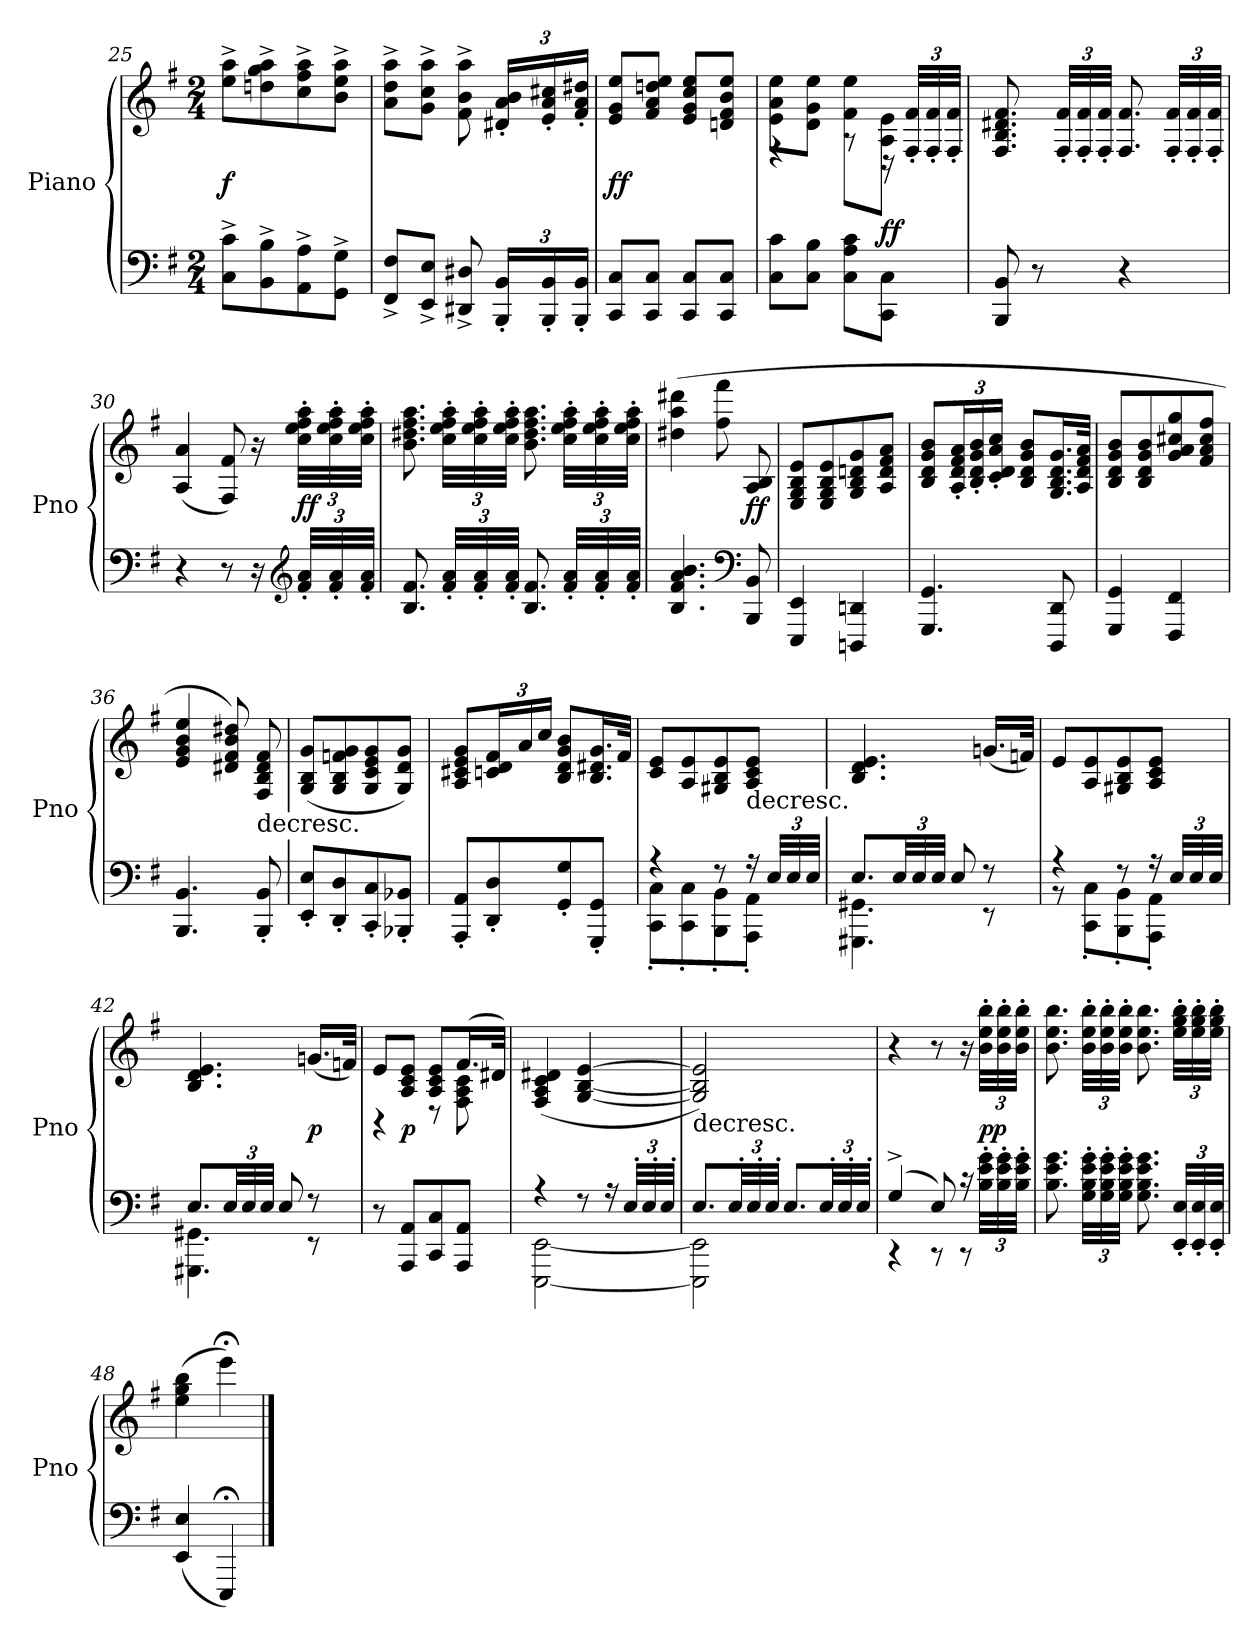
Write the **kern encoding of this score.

**kern	**kern	**dynam
*part1	*part1	*part1
*staff2	*staff1	*staff1/2
*I"Piano	*	*
*I'Pno	*	*
*clefF4	*clefG2	*
*k[f#]	*k[f#]	*
*e:	*e:	*
*M2/4	*M2/4	*
=25	=25	=25
8C^\ 8c^\L	8ee^\ 8aa^\L	f
8BB^\ 8B^\	8ddn^\ 8gg^\ 8aa^\	.
8AA^\ 8A^\	8cc^\ 8ff#^\ 8aa^\	.
8GG^\ 8G^\J	8b^\ 8ee^\ 8aa^\J	.
=26	=26	=26
8FF#^/ 8F#^/L	8a^\ 8dd^\ 8aa^\L	.
8EE^/ 8E^/J	8g^\ 8cc^\ 8aa^\J	.
8DD#X^/ 8D#X^/	8f#^\ 8b^\ 8aa^\	.
24BBB'/ 24BB'/LL	24d#X'/ 24a'/ 24b'/LL	.
24BBB'/ 24BB'/	24e'/ 24a'/ 24cc#X'/	.
24BBB'/ 24BB'/JJ	24f#'/ 24a'/ 24dd#X'/JJ	.
=27	=27	=27
8CC/ 8C/L	8e/ 8g/ 8ee/L	ff
8CC/ 8C/J	8f#/ 8a/ 8ddn/ 8ee/J	.
8CC/ 8C/L	8e/ 8g/ 8cc/ 8ee/L	.
8CC/ 8C/J	8dn/ 8f#/ 8b/ 8ee/J	.
=28	=28	=28
*	*^	*
8C\ 8c\L	8e\ 8a\ 8ee\L	4r	.
8C\ 8B\J	8d\ 8g\ 8ee\J	.	.
8C\ 8A\ 8c\L	8f#\ 8ee\L	8r	.
8CC\ 8C\J	8A\ 8e\J	16r	ff
.	.	48F#'/ 48f#'/LLL	.
.	.	48F#'/ 48f#'/	.
.	.	48F#'/ 48f#'/JJJ	.
*	*v	*v	*
=29	=29	=29
8BBB/ 8BB/	8.F#/ 8.B/ 8.d#X/ 8.f#/	.
8r	.	.
.	48F#'/ 48f#'/LLL	.
.	48F#'/ 48f#'/	.
.	48F#'/ 48f#'/JJJ	.
4r	8.F#/ 8.f#/	.
.	48F#'/ 48f#'/LLL	.
.	48F#'/ 48f#'/	.
.	48F#'/ 48f#'/JJJ	.
=30	=30	=30
4r	(4A/ 4a/	.
8r	8F#/ 8f#/)	.
16r	16r	.
*clefG2	*	*
48f#'/ 48a'/LLL	48cc'\ 48ee'\ 48ff#'\ 48aa'\LLL	ff
48f#'/ 48a'/	48cc'\ 48ee'\ 48ff#'\ 48aa'\	.
48f#'/ 48a'/JJJ	48cc'\ 48ee'\ 48ff#'\ 48aa'\JJJ	.
=31	=31	=31
8.B/ 8.f#/	8.b\ 8.dd#X\ 8.ff#\ 8.aa\	.
48f#'/ 48a'/LLL	48cc'\ 48ee'\ 48ff#'\ 48aa'\LLL	.
48f#'/ 48a'/	48cc'\ 48ee'\ 48ff#'\ 48aa'\	.
48f#'/ 48a'/JJJ	48cc'\ 48ee'\ 48ff#'\ 48aa'\JJJ	.
8.B/ 8.f#/	8.b\ 8.dd#\ 8.ff#\ 8.aa\	.
48f#'/ 48a'/LLL	48cc'\ 48ee'\ 48ff#'\ 48aa'\LLL	.
48f#'/ 48a'/	48cc'\ 48ee'\ 48ff#'\ 48aa'\	.
48f#'/ 48a'/JJJ	48cc'\ 48ee'\ 48ff#'\ 48aa'\JJJ	.
=32	=32	=32
4.B/ 4.f#/ 4.a/ 4.b/	(4dd#X\ 4aa\ 4ddd#X\	.
.	8ff#\ 8fff#\	.
*clefF4	*	*
8BBB/ 8BB/	8A/ 8B/	ff
=33	=33	=33
4EEE/ 4EE/	8E/ 8G/ 8B/ 8e/L	.
.	8E/ 8G/ 8B/ 8e/	.
4DDDn/ 4DDn/	8G/ 8B/ 8dn/ 8g/	.
.	8A/ 8d/ 8f#/ 8a/J	.
=34	=34	=34
4.GGG/ 4.GG/	8B/ 8d/ 8g/ 8b/L	.
.	24A'/ 24d'/ 24f#'/ 24a'/L	.
.	24B'/ 24d'/ 24g'/ 24b'/	.
.	24c'/ 24d'/ 24a'/ 24cc'/JJ	.
.	8B/ 8d/ 8g/ 8b/L	.
8DDD/ 8DD/	16.G/ 16.B/ 16.d/ 16.g/L	.
.	32A/ 32d/ 32f#/ 32a/JJk	.
=35	=35	=35
4GGG/ 4GG/	8B/ 8d/ 8g/ 8b/L	.
.	8B/ 8d/ 8g/ 8b/	.
4FFF#/ 4FF#/	8g/ 8a/ 8cc#X/ 8gg/	.
.	8f#/ 8a/ 8cc#/ 8ff#/J	.
=36	=36	=36
4.BBB/ 4.BB/	4e/ 4g/ 4b/ 4ee/	.
.	8d#X/ 8f#/ 8b/ 8dd#X/)	.
!	!LO:TX:c:t=decresc.	!
8BBB'/ 8BB'/	8F#/ 8B/ 8d#/ 8f#/	.
=37	=37	=37
8EE'/ 8E'/L	(8G/ 8B/ 8g/L	.
8DD'/ 8D'/	8G/ 8B/ 8fn/ 8g/	.
8CC'/ 8C'/	8G/ 8c/ 8e/ 8g/	.
8BBB-X'/ 8BB-X'/J	8G/ 8d/ 8g/J)	.
=38	=38	=38
8AAA'/ 8AA'/L	8A/ 8c#X/ 8e/ 8g/L	.
8DD'/ 8D'/	24cn/ 24d/ 24f#/L	.
.	24a/	.
.	24cc/JJ	.
8GG'/ 8G'/	8B/ 8d/ 8g/ 8b/L	.
8GGG'/ 8GG'/J	16.B/ 16.d#X/ 16.g/L	.
.	32f#/JJk	.
=39	=39	=39
*^	*	*
4r	8CC'\ 8C'\L	8c/ 8e/L	.
.	8CC'\ 8C'\	8A/ 8e/	.
8r	8BBB'\ 8BB'\	8G#X/ 8B/ 8e/	.
!	!	!LO:TX:c:t=decresc.	!
16r	8AAA'\ 8AA'\J	8A/ 8c/ 8e/J	.
48E/LLL	.	.	.
48E/	.	.	.
48E/JJJ	.	.	.
=40	=40	=40	=40
8.E/L	4.GGG#X\ 4.GG#X\	4.B/ 4.d/ 4.e/	.
48E/LL	.	.	.
48E/	.	.	.
48E/JJJ	.	.	.
8E/	.	.	.
8r	8r	(16.gn/LL	.
.	.	32fn/JJk)	.
=41	=41	=41	=41
4r	8r	8e/L	.
.	8CC'\ 8C'\L	8A/ 8e/	.
8r	8BBB'\ 8BB'\	8G#X/ 8B/ 8e/	.
16r	8AAA'\ 8AA'\J	8A/ 8c/ 8e/J	.
48E/LLL	.	.	.
48E/	.	.	.
48E/JJJ	.	.	.
=42	=42	=42	=42
8.E/L	4.GGG#X\ 4.GG#X\	4.B/ 4.d/ 4.e/	.
48E/LL	.	.	.
48E/	.	.	.
48E/JJJ	.	.	.
8E/	.	.	.
8r	8r	(16.gn/LL	p
.	.	32fn/JJk)	.
*v	*v	*	*
=43	=43	=43
*	*^	*
8r	8e/L	4r	.
8AAA/ 8AA/L	8A/ 8c/ 8e/J	.	p
8CC/ 8C/	8A/ 8c/ 8e/L	8r	.
8AAA/ 8AA/J	(16.f#/L	8F#\ 8A\ 8c\	.
.	32d#X/JJk)	.	.
*	*v	*v	*
=44	=44	=44
*^	*	*
4r	[2EEE\ [2EE\	(4F#/ 4A/ 4c/ 4d#X/	.
8r	.	[4G/ [4B/ [4e/	.
16r	.	.	.
48E'/LLL	.	.	.
48E'/	.	.	.
48E'/JJJ	.	.	.
=45	=45	=45	=45
!	!	!LO:TX:c:t=decresc.	!
8.E/L	2EEE]\ 2EE]\	2G]/ 2B]/ 2e]/)	.
48E'/LL	.	.	.
48E'/	.	.	.
48E'/JJJ	.	.	.
8.E/L	.	.	.
48E'/LL	.	.	.
48E'/	.	.	.
48E'/JJJ	.	.	.
=46	=46	=46	=46
(4G^/	4r	4r	.
8E/)	8r	8r	.
16r	8r	16r	.
48B'\ 48e'\ 48g'\LLL	.	48b'\ 48ee'\ 48bb'\LLL	pp
48B'\ 48e'\ 48g'\	.	48b'\ 48ee'\ 48bb'\	.
48B'\ 48e'\ 48g'\JJJ	.	48b'\ 48ee'\ 48bb'\JJJ	.
*v	*v	*	*
=47	=47	=47
8.B\ 8.e\ 8.g\	8.b\ 8.ee\ 8.bb\	.
48G'\ 48B'\ 48e'\ 48g'\LLL	48b'\ 48ee'\ 48bb'\LLL	.
48G'\ 48B'\ 48e'\ 48g'\	48b'\ 48ee'\ 48bb'\	.
48G'\ 48B'\ 48e'\ 48g'\JJJ	48b'\ 48ee'\ 48bb'\JJJ	.
8.G\ 8.B\ 8.e\ 8.g\	8.b\ 8.ee\ 8.bb\	.
48EE'/ 48E'/LLL	48ee'\ 48gg'\ 48bb'\LLL	.
48EE'/ 48E'/	48ee'\ 48gg'\ 48bb'\	.
48EE'/ 48E'/JJJ	48ee'\ 48gg'\ 48bb'\JJJ	.
=48	=48	=48
(4EE/ 4E/	(4ee\ 4gg\ 4bb\	.
4EEE;</)	4eee;<\)	.
==	==	==
*-	*-	*-
